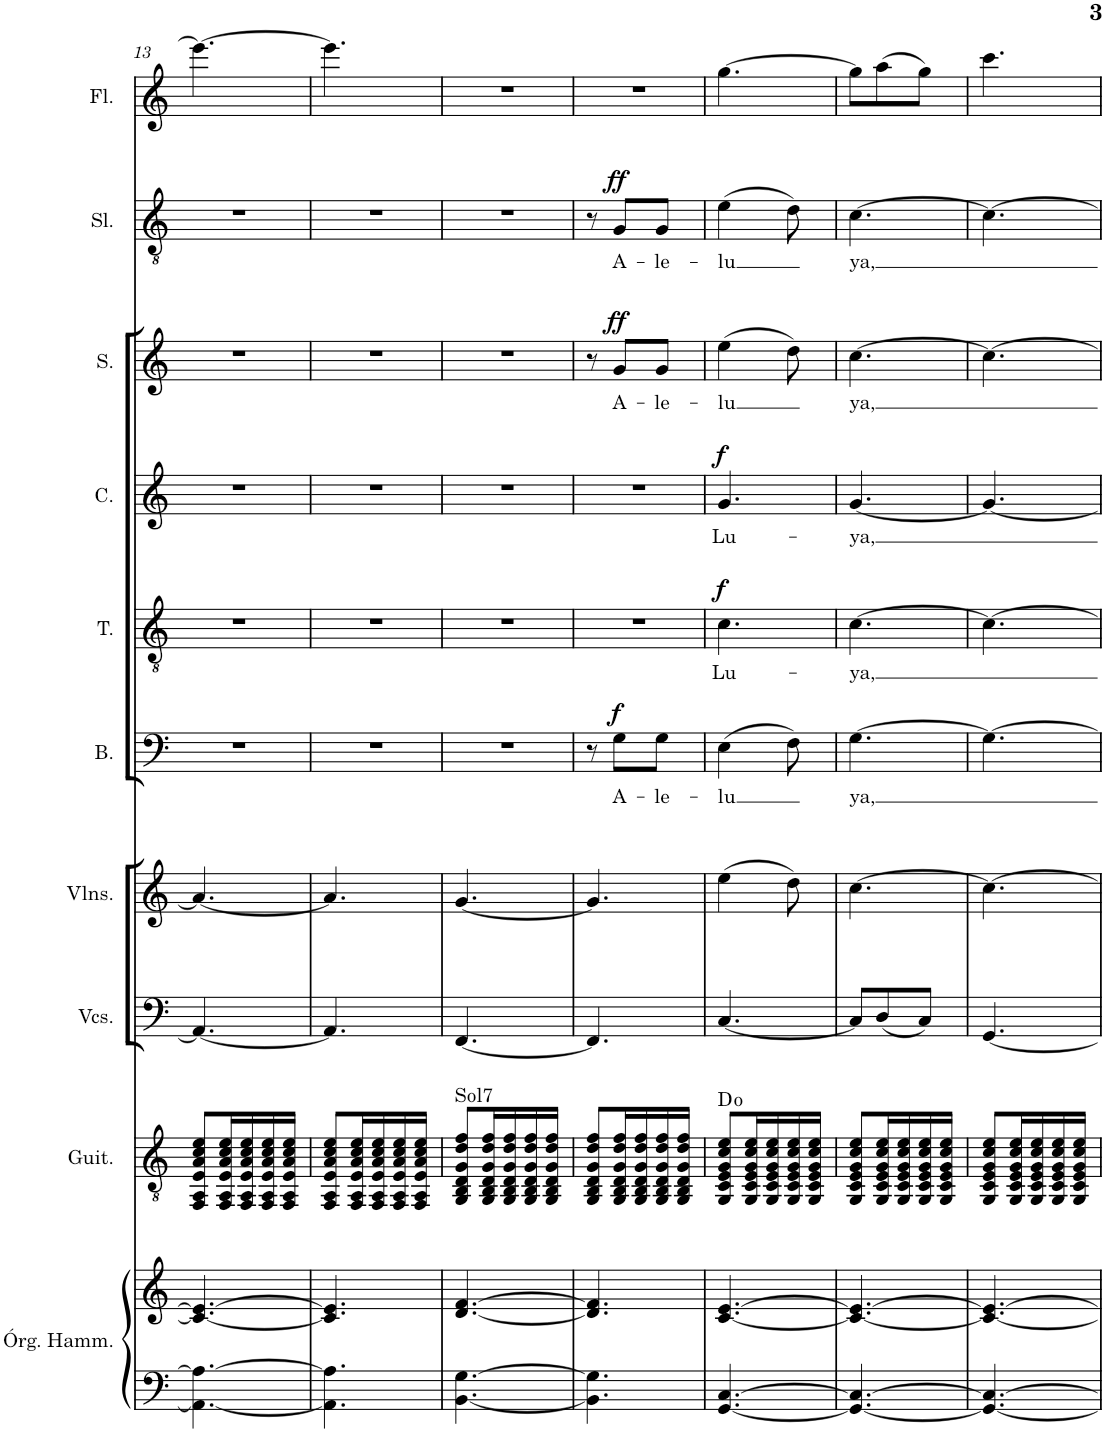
**kern	**kern	**kern	**harte	**kern	**kern	**kern	**text	**dynam	**kern	**text	**dynam	**kern	**text	**dynam	**kern	**text	**dynam	**kern	**text	**dynam	**kern
*part10	*part10	*part9	*part9	*part8	*part7	*part6	*part6	*part6	*part5	*part5	*part5	*part4	*part4	*part4	*part3	*part3	*part3	*part2	*part2	*part2	*part1
*staff11	*staff10	*staff9	*	*staff8	*staff7	*staff6	*staff6	*staff6	*staff5	*staff5	*staff5	*staff4	*staff4	*staff4	*staff3	*staff3	*staff3	*staff2	*staff2	*staff2	*staff1
*I"Órgano Hammond	*	*I"Guitarra	*	*I"Violonchelos	*I"Violines	*I"Bajo	*	*	*I"Tenor	*	*	*I"Contralto	*	*	*I"Soprano	*	*	*I"Solista	*	*	*I"Flauta
*I'Órg. Hamm.	*	*I'Guit.	*	*I'Vcs.	*I'Vlns.	*I'B.	*	*	*I'T.	*	*	*I'C.	*	*	*I'S.	*	*	*I'Sl.	*	*	*I'Fl.
!!LO:PB:g=z
*clefF4	*clefG2	*clefGv2	*	*clefF4	*clefG2	*clefF4	*	*	*clefGv2	*	*	*clefG2	*	*	*clefG2	*	*	*clefGv2	*	*	*clefG2
*k[]	*k[]	*k[]	*	*k[]	*k[]	*k[]	*	*	*k[]	*	*	*k[]	*	*	*k[]	*	*	*k[]	*	*	*k[]
*M3/8	*M3/8	*M3/8	*	*M3/8	*M3/8	*M3/8	*	*	*M3/8	*	*	*M3/8	*	*	*M3/8	*	*	*M3/8	*	*	*M3/8
=13	=13	=13	=13	=13	=13	=13	=13	=13	=13	=13	=13	=13	=13	=13	=13	=13	=13	=13	=13	=13	=13
4.AA\_ 4.A\_	4.c/_ 4.e/_	8FF/ 8AA/ 8E/ 8A/ 8c/ 8e/L	.	4.AA/_	4.a/_	4.r	.	.	4.r	.	.	4.r	.	.	4.r	.	.	4.r	.	.	4.eee\_
.	.	16FF/ 16AA/ 16E/ 16A/ 16c/ 16e/L	.	.	.	.	.	.	.	.	.	.	.	.	.	.	.	.	.	.	.
.	.	16FF/ 16AA/ 16E/ 16A/ 16c/ 16e/	.	.	.	.	.	.	.	.	.	.	.	.	.	.	.	.	.	.	.
.	.	16FF/ 16AA/ 16E/ 16A/ 16c/ 16e/	.	.	.	.	.	.	.	.	.	.	.	.	.	.	.	.	.	.	.
.	.	16FF/ 16AA/ 16E/ 16A/ 16c/ 16e/JJ	.	.	.	.	.	.	.	.	.	.	.	.	.	.	.	.	.	.	.
=14	=14	=14	=14	=14	=14	=14	=14	=14	=14	=14	=14	=14	=14	=14	=14	=14	=14	=14	=14	=14	=14
4.AA\] 4.A\]	4.c/] 4.e/]	8FF/ 8AA/ 8E/ 8A/ 8c/ 8e/L	.	4.AA/]	4.a/]	4.r	.	.	4.r	.	.	4.r	.	.	4.r	.	.	4.r	.	.	4.eee\]
.	.	16FF/ 16AA/ 16E/ 16A/ 16c/ 16e/L	.	.	.	.	.	.	.	.	.	.	.	.	.	.	.	.	.	.	.
.	.	16FF/ 16AA/ 16E/ 16A/ 16c/ 16e/	.	.	.	.	.	.	.	.	.	.	.	.	.	.	.	.	.	.	.
.	.	16FF/ 16AA/ 16E/ 16A/ 16c/ 16e/	.	.	.	.	.	.	.	.	.	.	.	.	.	.	.	.	.	.	.
.	.	16FF/ 16AA/ 16E/ 16A/ 16c/ 16e/JJ	.	.	.	.	.	.	.	.	.	.	.	.	.	.	.	.	.	.	.
=15	=15	=15	=15	=15	=15	=15	=15	=15	=15	=15	=15	=15	=15	=15	=15	=15	=15	=15	=15	=15	=15
!	!	!	!LO:H:kt=Sol7	!	!	!	!	!	!	!	!	!	!	!	!	!	!	!	!	!	!
[4.BB\ [4.G\	[4.d/ [4.f/	8GG/ 8BB/ 8D/ 8G/ 8d/ 8f/L	N	[4.FF/	[4.g/	4.r	.	.	4.r	.	.	4.r	.	.	4.r	.	.	4.r	.	.	4.r
.	.	16GG/ 16BB/ 16D/ 16G/ 16d/ 16f/L	.	.	.	.	.	.	.	.	.	.	.	.	.	.	.	.	.	.	.
.	.	16GG/ 16BB/ 16D/ 16G/ 16d/ 16f/	.	.	.	.	.	.	.	.	.	.	.	.	.	.	.	.	.	.	.
.	.	16GG/ 16BB/ 16D/ 16G/ 16d/ 16f/	.	.	.	.	.	.	.	.	.	.	.	.	.	.	.	.	.	.	.
.	.	16GG/ 16BB/ 16D/ 16G/ 16d/ 16f/JJ	.	.	.	.	.	.	.	.	.	.	.	.	.	.	.	.	.	.	.
=16	=16	=16	=16	=16	=16	=16	=16	=16	=16	=16	=16	=16	=16	=16	=16	=16	=16	=16	=16	=16	=16
4.BB\] 4.G\]	4.d/] 4.f/]	8GG/ 8BB/ 8D/ 8G/ 8d/ 8f/L	.	4.FF/]	4.g/]	8r	.	.	4.r	.	.	4.r	.	.	8r	.	.	8r	.	.	4.r
!	!	!	!	!	!	!	!LO:LY:b	!LO:DY:a	!	!	!	!	!	!	!	!LO:LY:b	!LO:DY:a	!	!LO:LY:b	!LO:DY:a	!
.	.	16GG/ 16BB/ 16D/ 16G/ 16d/ 16f/L	.	.	.	8G\L	A-	f	.	.	.	.	.	.	8g/L	A-	ff	8G/L	A-	ff	.
.	.	16GG/ 16BB/ 16D/ 16G/ 16d/ 16f/	.	.	.	.	.	.	.	.	.	.	.	.	.	.	.	.	.	.	.
!	!	!	!	!	!	!	!LO:LY:b	!	!	!	!	!	!	!	!	!LO:LY:b	!	!	!LO:LY:b	!	!
.	.	16GG/ 16BB/ 16D/ 16G/ 16d/ 16f/	.	.	.	8G\J	-le-	.	.	.	.	.	.	.	8g/J	-le-	.	8G/J	-le-	.	.
.	.	16GG/ 16BB/ 16D/ 16G/ 16d/ 16f/JJ	.	.	.	.	.	.	.	.	.	.	.	.	.	.	.	.	.	.	.
=17	=17	=17	=17	=17	=17	=17	=17	=17	=17	=17	=17	=17	=17	=17	=17	=17	=17	=17	=17	=17	=17
!	!	!	!	!	!	!	!LO:LY:b	!	!	!LO:LY:b	!LO:DY:a	!	!LO:LY:b	!LO:DY:a	!	!LO:LY:b	!	!	!LO:LY:b	!	!
[4.GG/ [4.C/	[4.c/ [4.e/	8GG/ 8C/ 8E/ 8G/ 8c/ 8e/L	D:dim	[4.C/	(4ee\	(4E\	-lu	.	4.c\	-Lu-	f	4.g/	-Lu-	f	(4ee\	-lu	.	(4e\	-lu	.	[4.gg\
.	.	16GG/ 16C/ 16E/ 16G/ 16c/ 16e/L	.	.	.	.	.	.	.	.	.	.	.	.	.	.	.	.	.	.	.
.	.	16GG/ 16C/ 16E/ 16G/ 16c/ 16e/	.	.	.	.	.	.	.	.	.	.	.	.	.	.	.	.	.	.	.
.	.	16GG/ 16C/ 16E/ 16G/ 16c/ 16e/	.	.	8dd\)	8F\)	.	.	.	.	.	.	.	.	8dd\)	.	.	8d\)	.	.	.
.	.	16GG/ 16C/ 16E/ 16G/ 16c/ 16e/JJ	.	.	.	.	.	.	.	.	.	.	.	.	.	.	.	.	.	.	.
=18	=18	=18	=18	=18	=18	=18	=18	=18	=18	=18	=18	=18	=18	=18	=18	=18	=18	=18	=18	=18	=18
!	!	!	!	!	!	!	!LO:LY:b	!	!	!LO:LY:b	!	!	!LO:LY:b	!	!	!LO:LY:b	!	!	!LO:LY:b	!	!
4.GG/_ 4.C/_	4.c/_ 4.e/_	8GG/ 8C/ 8E/ 8G/ 8c/ 8e/L	.	8C/L]	[4.cc\	[4.G\	ya,	.	[4.c\	-ya,	.	[4.g/	-ya,	.	[4.cc\	ya,	.	[4.c\	ya,	.	8gg\L]
.	.	16GG/ 16C/ 16E/ 16G/ 16c/ 16e/L	.	(8D/	.	.	.	.	.	.	.	.	.	.	.	.	.	.	.	.	(8aa\
.	.	16GG/ 16C/ 16E/ 16G/ 16c/ 16e/	.	.	.	.	.	.	.	.	.	.	.	.	.	.	.	.	.	.	.
.	.	16GG/ 16C/ 16E/ 16G/ 16c/ 16e/	.	8C/J)	.	.	.	.	.	.	.	.	.	.	.	.	.	.	.	.	8gg\J)
.	.	16GG/ 16C/ 16E/ 16G/ 16c/ 16e/JJ	.	.	.	.	.	.	.	.	.	.	.	.	.	.	.	.	.	.	.
=19	=19	=19	=19	=19	=19	=19	=19	=19	=19	=19	=19	=19	=19	=19	=19	=19	=19	=19	=19	=19	=19
4.GG/_ 4.C/_	4.c/_ 4.e/_	8GG/ 8C/ 8E/ 8G/ 8c/ 8e/L	.	[4.GG/	4.cc\_	4.G\_	.	.	4.c\_	.	.	4.g/_	.	.	4.cc\_	.	.	4.c\_	.	.	4.ccc\
.	.	16GG/ 16C/ 16E/ 16G/ 16c/ 16e/L	.	.	.	.	.	.	.	.	.	.	.	.	.	.	.	.	.	.	.
.	.	16GG/ 16C/ 16E/ 16G/ 16c/ 16e/	.	.	.	.	.	.	.	.	.	.	.	.	.	.	.	.	.	.	.
.	.	16GG/ 16C/ 16E/ 16G/ 16c/ 16e/	.	.	.	.	.	.	.	.	.	.	.	.	.	.	.	.	.	.	.
.	.	16GG/ 16C/ 16E/ 16G/ 16c/ 16e/JJ	.	.	.	.	.	.	.	.	.	.	.	.	.	.	.	.	.	.	.
=	=	=	=	=	=	=	=	=	=	=	=	=	=	=	=	=	=	=	=	=	=
*-	*-	*-	*-	*-	*-	*-	*-	*-	*-	*-	*-	*-	*-	*-	*-	*-	*-	*-	*-	*-	*-
